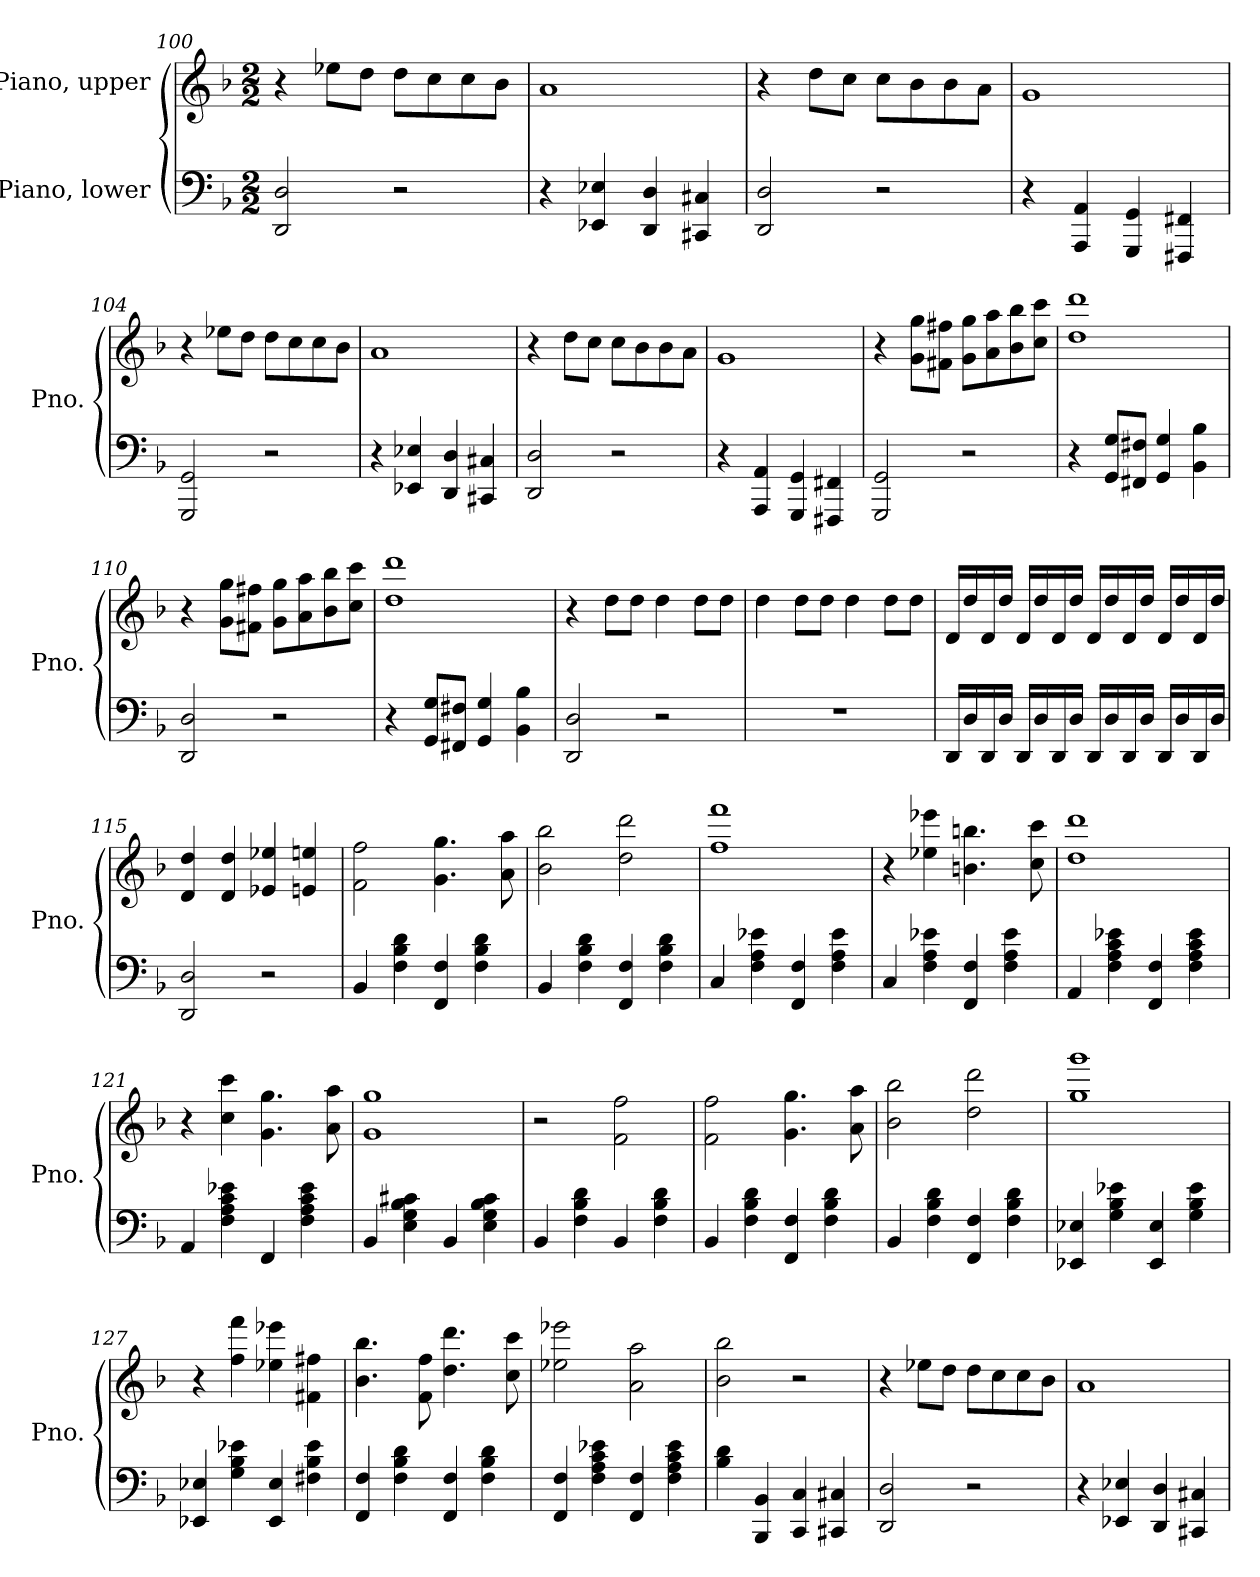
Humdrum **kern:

**kern	**kern
*part2	*part1
*staff2	*staff1
*I"Piano, lower	*I"Piano, upper
*I'Pno.	*I'Pno.
*clefF4	*clefG2
*k[b-]	*k[b-]
*M2/2	*M2/2
=100	=100
2DD/ 2D/	4r
.	8ee-X\L
.	8dd\J
2r	8dd\L
.	8cc\
.	8cc\
.	8b-\J
=101	=101
4r	1a
4EE-X/ 4E-X/	.
4DD/ 4D/	.
4CC#X/ 4C#X/	.
=102	=102
2DD/ 2D/	4r
.	8dd\L
.	8cc\J
2r	8cc\L
.	8b-\
.	8b-\
.	8a\J
=103	=103
4r	1g
4AAA/ 4AA/	.
4GGG/ 4GG/	.
4FFF#X/ 4FF#X/	.
!!LO:PB:g=z
=104	=104
2GGG/ 2GG/	4r
.	8ee-X\L
.	8dd\J
2r	8dd\L
.	8cc\
.	8cc\
.	8b-\J
=105	=105
4r	1a
4EE-X/ 4E-X/	.
4DD/ 4D/	.
4CC#X/ 4C#X/	.
=106	=106
2DD/ 2D/	4r
.	8dd\L
.	8cc\J
2r	8cc\L
.	8b-\
.	8b-\
.	8a\J
=107	=107
4r	1g
4AAA/ 4AA/	.
4GGG/ 4GG/	.
4FFF#X/ 4FF#X/	.
=108	=108
2GGG/ 2GG/	4r
.	8g\ 8gg\L
.	8f#X\ 8ff#X\J
2r	8g\ 8gg\L
.	8a\ 8aa\
.	8b-\ 8bb-\
.	8cc\ 8ccc\J
!!LO:LB:g=z
=109	=109
4r	1dd 1ddd
8GG/ 8G/L	.
8FF#X/ 8F#X/J	.
4GG/ 4G/	.
4BB-\ 4B-\	.
=110	=110
2DD/ 2D/	4r
.	8g\ 8gg\L
.	8f#X\ 8ff#X\J
2r	8g\ 8gg\L
.	8a\ 8aa\
.	8b-\ 8bb-\
.	8cc\ 8ccc\J
=111	=111
4r	1dd 1ddd
8GG/ 8G/L	.
8FF#X/ 8F#X/J	.
4GG/ 4G/	.
4BB-\ 4B-\	.
=112	=112
2DD/ 2D/	4r
.	8dd\L
.	8dd\J
2r	4dd\
.	8dd\L
.	8dd\J
=113	=113
1r	4dd\
.	8dd\L
.	8dd\J
.	4dd\
.	8dd\L
.	8dd\J
!!LO:LB:g=z
=114	=114
16DD/LL	16d/LL
16D/	16dd/
16DD/	16d/
16D/JJ	16dd/JJ
16DD/LL	16d/LL
16D/	16dd/
16DD/	16d/
16D/JJ	16dd/JJ
16DD/LL	16d/LL
16D/	16dd/
16DD/	16d/
16D/JJ	16dd/JJ
16DD/LL	16d/LL
16D/	16dd/
16DD/	16d/
16D/JJ	16dd/JJ
=115	=115
2DD/ 2D/	4d/ 4dd/
.	4d/ 4dd/
2r	4e-X/ 4ee-X/
.	4en/ 4een/
=116	=116
4BB-/	2f\ 2ff\
4F\ 4B-\ 4d\	.
4FF/ 4F/	4.g\ 4.gg\
4F\ 4B-\ 4d\	.
.	8a\ 8aa\
=117	=117
4BB-/	2b-\ 2bb-\
4F\ 4B-\ 4d\	.
4FF/ 4F/	2dd\ 2ddd\
4F\ 4B-\ 4d\	.
=118	=118
4C/	1ff 1fff
4F\ 4A\ 4e-X\	.
4FF/ 4F/	.
4F\ 4A\ 4e-\	.
!!LO:LB:g=z
=119	=119
4C/	4r
4F\ 4A\ 4e-X\	4ee-X\ 4eee-X\
4FF/ 4F/	4.bn\ 4.bbn\
4F\ 4A\ 4e-\	.
.	8cc\ 8ccc\
=120	=120
4AA/	1dd 1ddd
4F\ 4A\ 4c\ 4e-X\	.
4FF/ 4F/	.
4F\ 4A\ 4c\ 4e-\	.
=121	=121
4AA/	4r
4F\ 4A\ 4c\ 4e-X\	4cc\ 4ccc\
4FF/	4.g\ 4.gg\
4F\ 4A\ 4c\ 4e-\	.
.	8a\ 8aa\
=122	=122
4BB-/	1g 1gg
4E\ 4G\ 4B-\ 4c#X\	.
4BB-/	.
4E\ 4G\ 4B-\ 4c#\	.
=123	=123
4BB-/	2r
4F\ 4B-\ 4d\	.
4BB-/	2f\ 2ff\
4F\ 4B-\ 4d\	.
=124	=124
4BB-/	2f\ 2ff\
4F\ 4B-\ 4d\	.
4FF/ 4F/	4.g\ 4.gg\
4F\ 4B-\ 4d\	.
.	8a\ 8aa\
=125	=125
4BB-/	2b-\ 2bb-\
4F\ 4B-\ 4d\	.
4FF/ 4F/	2dd\ 2ddd\
4F\ 4B-\ 4d\	.
!!LO:LB:g=z
=126	=126
4EE-X/ 4E-X/	1gg 1ggg
4G\ 4B-\ 4e-X\	.
4EE-/ 4E-/	.
4G\ 4B-\ 4e-\	.
=127	=127
4EE-X/ 4E-X/	4r
4G\ 4B-\ 4e-X\	4ff\ 4fff\
4EE-/ 4E-/	4ee-X\ 4eee-X\
4F#X\ 4B-\ 4e-\	4f#X\ 4ff#X\
=128	=128
4FF/ 4F/	4.b-\ 4.bb-\
4F\ 4B-\ 4d\	.
.	8f\ 8ff\
4FF/ 4F/	4.dd\ 4.ddd\
4F\ 4B-\ 4d\	.
.	8cc\ 8ccc\
=129	=129
4FF/ 4F/	2ee-X\ 2eee-X\
4F\ 4A\ 4c\ 4e-X\	.
4FF/ 4F/	2a\ 2aa\
4F\ 4A\ 4c\ 4e-\	.
=130	=130
4B-\ 4d\	2b-\ 2bb-\
4BBB-/ 4BB-/	.
4CC/ 4C/	2r
4CC#X/ 4C#X/	.
=131	=131
2DD/ 2D/	4r
.	8ee-X\L
.	8dd\J
2r	8dd\L
.	8cc\
.	8cc\
.	8b-\J
!!LO:LB:g=z
=132	=132
4r	1a
4EE-X/ 4E-X/	.
4DD/ 4D/	.
4CC#X/ 4C#X/	.
=	=
*-	*-
